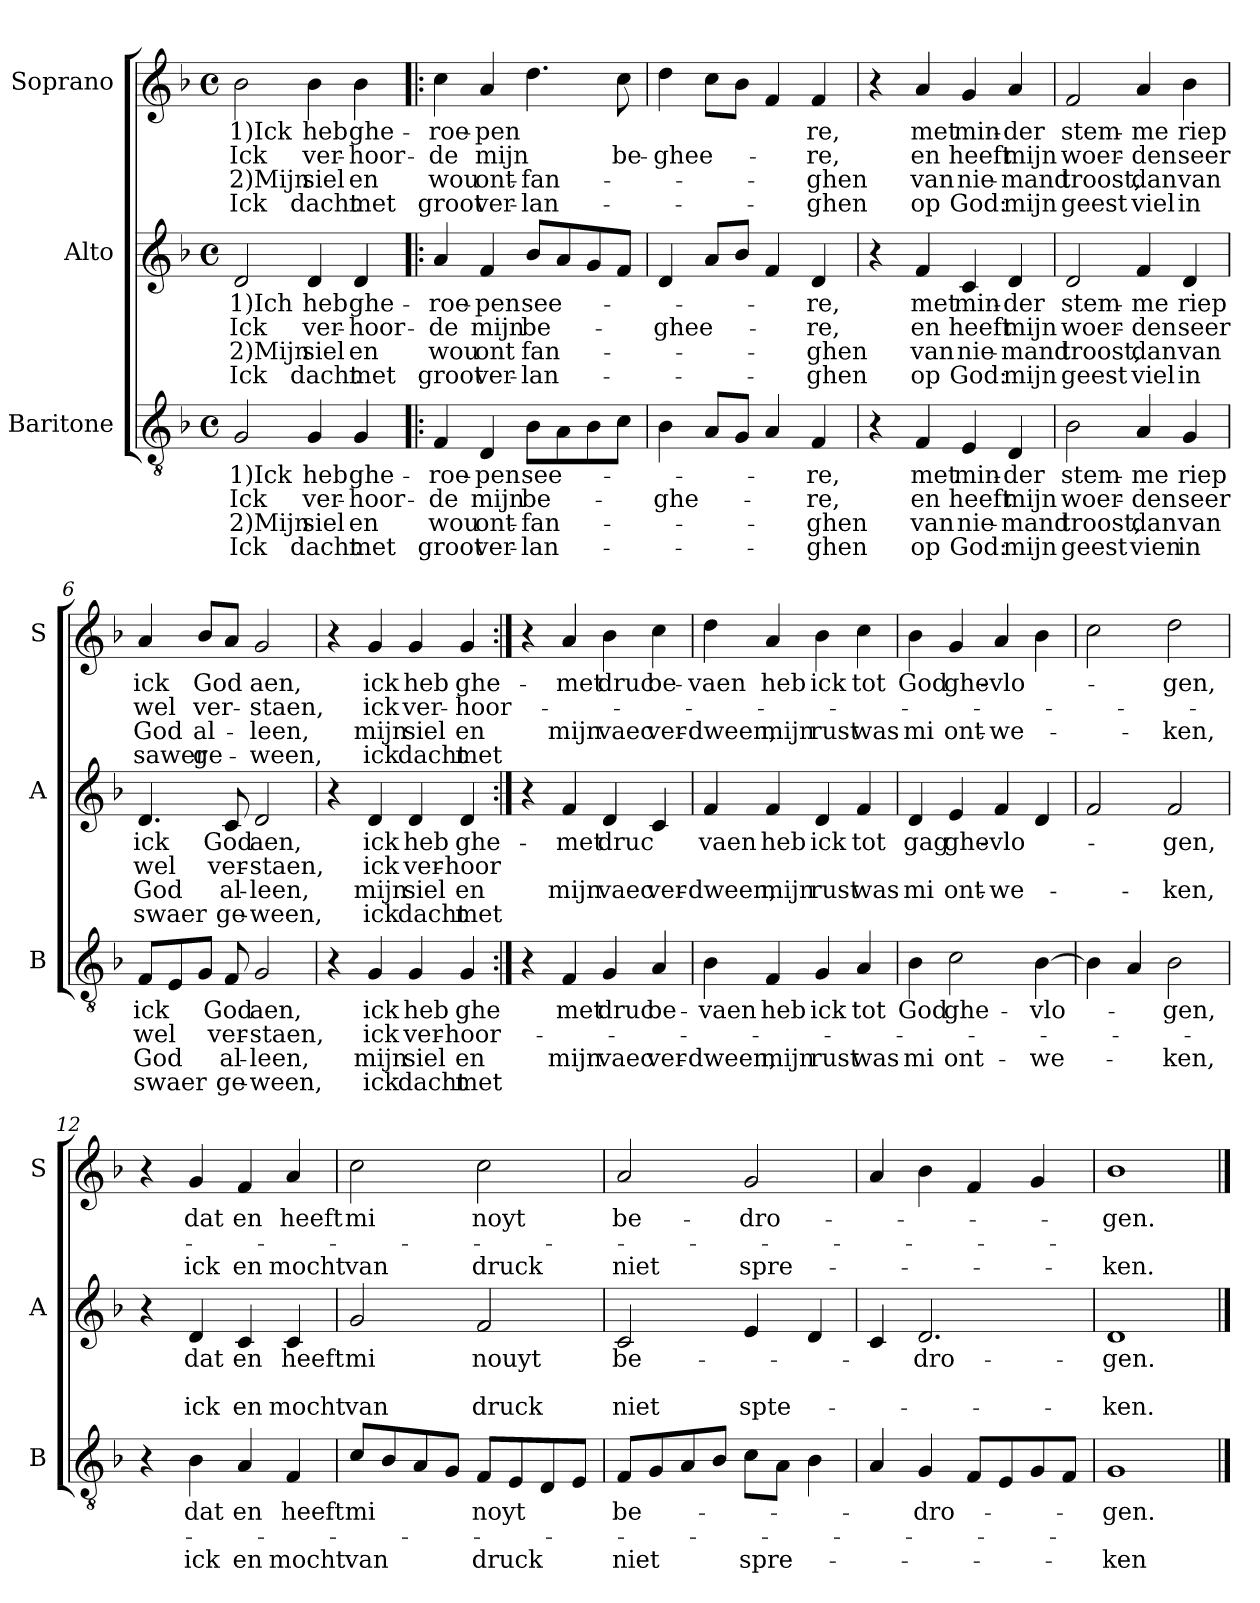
**kern	**text	**text	**text	**text	**kern	**text	**text	**text	**text	**kern	**text	**text	**text	**text
*part3	*part3	*part3	*part3	*part3	*part2	*part2	*part2	*part2	*part2	*part1	*part1	*part1	*part1	*part1
*staff3	*staff3	*staff3	*staff3	*staff3	*staff2	*staff2	*staff2	*staff2	*staff2	*staff1	*staff1	*staff1	*staff1	*staff1
*I"Baritone	*	*	*	*	*I"Alto	*	*	*	*	*I"Soprano	*	*	*	*
*I'B	*	*	*	*	*I'A	*	*	*	*	*I'S	*	*	*	*
*clefGv2	*	*	*	*	*clefG2	*	*	*	*	*clefG2	*	*	*	*
*k[b-]	*	*	*	*	*k[b-]	*	*	*	*	*k[b-]	*	*	*	*
*F:	*	*	*	*	*F:	*	*	*	*	*F:	*	*	*	*
*M4/4	*	*	*	*	*M4/4	*	*	*	*	*M4/4	*	*	*	*
*met(c)	*	*	*	*	*met(c)	*	*	*	*	*met(c)	*	*	*	*
=1	=1	=1	=1	=1	=1	=1	=1	=1	=1	=1	=1	=1	=1	=1
!	!LO:LY:b	!LO:LY:b	!LO:LY:b	!LO:LY:b	!	!LO:LY:b	!LO:LY:b	!LO:LY:b	!LO:LY:b	!	!LO:LY:b	!LO:LY:b	!LO:LY:b	!LO:LY:b
2G/	1)Ick	Ick	2)Mijn	Ick	2d/	1)Ich	Ick	2)Mijn	Ick	2b-\	1)Ick	Ick	2)Mijn	Ick
!	!LO:LY:b	!LO:LY:b	!LO:LY:b	!LO:LY:b	!	!LO:LY:b	!LO:LY:b	!LO:LY:b	!LO:LY:b	!	!LO:LY:b	!LO:LY:b	!LO:LY:b	!LO:LY:b
4G/	heb	ver-	siel	dacht	4d/	heb	ver-	siel	dacht	4b-\	heb	ver-	siel	dacht
!	!LO:LY:b	!LO:LY:b	!LO:LY:b	!LO:LY:b	!	!LO:LY:b	!LO:LY:b	!LO:LY:b	!LO:LY:b	!	!LO:LY:b	!LO:LY:b	!LO:LY:b	!LO:LY:b
4G/	ghe-	-hoor-	en	met	4d/	ghe-	-hoor-	en	met	4b-\	ghe-	-hoor-	en	met
=2!|:	=2!|:	=2!|:	=2!|:	=2!|:	=2!|:	=2!|:	=2!|:	=2!|:	=2!|:	=2!|:	=2!|:	=2!|:	=2!|:	=2!|:
!	!LO:LY:b	!LO:LY:b	!LO:LY:b	!LO:LY:b	!	!LO:LY:b	!LO:LY:b	!LO:LY:b	!LO:LY:b	!	!LO:LY:b	!LO:LY:b	!LO:LY:b	!LO:LY:b
4F/	-roe-	-de	wou	groot	4a/	-roe-	-de	wou	groot	4cc\	-roe-	-de	wou	groot
!	!LO:LY:b	!LO:LY:b	!LO:LY:b	!LO:LY:b	!	!LO:LY:b	!LO:LY:b	!LO:LY:b	!LO:LY:b	!	!LO:LY:b	!LO:LY:b	!LO:LY:b	!LO:LY:b
4D/	-pen	mijn	ont-	ver-	4f/	-pen	mijn	ont	ver-	4a/	-pen	mijn	ont-	ver-
!	!LO:LY:b	!LO:LY:b	!LO:LY:b	!LO:LY:b	!	!LO:LY:b	!LO:LY:b	!LO:LY:b	!LO:LY:b	!	!	!	!LO:LY:b	!LO:LY:b
8B-\L	see-	be-	-fan-	-lan-	8b-/L	see-	be-	fan-	-lan-	4.dd\	.	.	-fan-	-lan-
8A\	.	.	.	.	8a/	.	.	.	.	.	.	.	.	.
8B-\	.	.	.	.	8g/	.	.	.	.	.	.	.	.	.
!	!	!	!	!	!	!	!	!	!	!	!	!LO:LY:b	!	!
8c\J	.	.	.	.	8f/J	.	.	.	.	8cc\	.	be-	.	.
=3	=3	=3	=3	=3	=3	=3	=3	=3	=3	=3	=3	=3	=3	=3
!	!	!LO:LY:b	!	!	!	!	!LO:LY:b	!	!	!	!	!LO:LY:b	!	!
4B-\	.	-ghe-	.	.	4d/	.	-ghee-	.	.	4dd\	.	-ghee-	.	.
8A/L	.	.	.	.	8a/L	.	.	.	.	8cc\L	.	.	.	.
8G/J	.	.	.	.	8b-/J	.	.	.	.	8b-\J	.	.	.	.
4A/	.	.	.	.	4f/	.	.	.	.	4f/	.	.	.	.
!	!LO:LY:b	!LO:LY:b	!LO:LY:b	!LO:LY:b	!	!LO:LY:b	!LO:LY:b	!LO:LY:b	!LO:LY:b	!	!LO:LY:b	!LO:LY:b	!LO:LY:b	!LO:LY:b
4F/	-re,	-re,	-ghen	-ghen	4d/	-re,	-re,	-ghen	-ghen	4f/	-re,	-re,	-ghen	-ghen
=4	=4	=4	=4	=4	=4	=4	=4	=4	=4	=4	=4	=4	=4	=4
4r	.	.	.	.	4r	.	.	.	.	4r	.	.	.	.
!	!LO:LY:b	!LO:LY:b	!LO:LY:b	!LO:LY:b	!	!LO:LY:b	!LO:LY:b	!LO:LY:b	!LO:LY:b	!	!LO:LY:b	!LO:LY:b	!LO:LY:b	!LO:LY:b
4F/	met	en	van	op	4f/	met	en	van	op	4a/	met	en	van	op
!	!LO:LY:b	!LO:LY:b	!LO:LY:b	!LO:LY:b	!	!LO:LY:b	!LO:LY:b	!LO:LY:b	!LO:LY:b	!	!LO:LY:b	!LO:LY:b	!LO:LY:b	!LO:LY:b
4E/	min-	heeft	nie-	God:	4c/	min-	heeft	nie-	God:	4g/	min-	heeft	nie-	God:
!	!LO:LY:b	!LO:LY:b	!LO:LY:b	!LO:LY:b	!	!LO:LY:b	!LO:LY:b	!LO:LY:b	!LO:LY:b	!	!LO:LY:b	!LO:LY:b	!LO:LY:b	!LO:LY:b
4D/	-der	mijn	-mand	mijn	4d/	-der	mijn	-mand	mijn	4a/	-der	mijn	-mand	mijn
!!LO:LB:g=z
=5	=5	=5	=5	=5	=5	=5	=5	=5	=5	=5	=5	=5	=5	=5
!	!LO:LY:b	!LO:LY:b	!LO:LY:b	!LO:LY:b	!	!LO:LY:b	!LO:LY:b	!LO:LY:b	!LO:LY:b	!	!LO:LY:b	!LO:LY:b	!LO:LY:b	!LO:LY:b
2B-\	stem-	woer-	troost,	geest	2d/	stem-	woer-	troost,	geest	2f/	stem-	woer-	troost,	geest
!	!LO:LY:b	!LO:LY:b	!LO:LY:b	!LO:LY:b	!	!LO:LY:b	!LO:LY:b	!LO:LY:b	!LO:LY:b	!	!LO:LY:b	!LO:LY:b	!LO:LY:b	!LO:LY:b
4A/	-me	-den	dan	vien	4f/	-me	-den	dan	viel	4a/	-me	-den	dan	viel
!	!LO:LY:b	!LO:LY:b	!LO:LY:b	!LO:LY:b	!	!LO:LY:b	!LO:LY:b	!LO:LY:b	!LO:LY:b	!	!LO:LY:b	!LO:LY:b	!LO:LY:b	!LO:LY:b
4G/	riep	seer	van	in	4d/	riep	seer	van	in	4b-\	riep	seer	van	in
=6	=6	=6	=6	=6	=6	=6	=6	=6	=6	=6	=6	=6	=6	=6
!	!LO:LY:b	!LO:LY:b	!LO:LY:b	!LO:LY:b	!	!LO:LY:b	!LO:LY:b	!LO:LY:b	!LO:LY:b	!	!LO:LY:b	!LO:LY:b	!LO:LY:b	!LO:LY:b
8F/L	ick	wel	God	swaer	4.d/	ick	wel	God	swaer	4a/	ick	wel	God	sawer
8E/	.	.	.	.	.	.	.	.	.	.	.	.	.	.
!	!	!	!	!	!	!	!	!	!	!	!LO:LY:b	!LO:LY:b	!LO:LY:b	!LO:LY:b
8G/J	.	.	.	.	.	.	.	.	.	8b-/L	God	ver-	al-	ge-
!	!LO:LY:b	!LO:LY:b	!LO:LY:b	!LO:LY:b	!	!LO:LY:b	!LO:LY:b	!LO:LY:b	!LO:LY:b	!	!	!	!	!
8F/	God	ver-	al-	ge-	8c/	God	ver-	al-	ge-	8a/J	.	.	.	.
!	!LO:LY:b	!LO:LY:b	!LO:LY:b	!LO:LY:b	!	!LO:LY:b	!LO:LY:b	!LO:LY:b	!LO:LY:b	!	!LO:LY:b	!LO:LY:b	!LO:LY:b	!LO:LY:b
2G/	aen,	-staen,	-leen,	-ween,	2d/	aen,	-staen,	-leen,	-ween,	2g/	aen,	-staen,	-leen,	-ween,
=7	=7	=7	=7	=7	=7	=7	=7	=7	=7	=7	=7	=7	=7	=7
4r	.	.	.	.	4r	.	.	.	.	4r	.	.	.	.
!	!LO:LY:b	!LO:LY:b	!LO:LY:b	!LO:LY:b	!	!LO:LY:b	!LO:LY:b	!LO:LY:b	!LO:LY:b	!	!LO:LY:b	!LO:LY:b	!LO:LY:b	!LO:LY:b
4G/	ick	ick	mijn	ick	4d/	ick	ick	mijn	ick	4g/	ick	ick	mijn	ick
!	!LO:LY:b	!LO:LY:b	!LO:LY:b	!LO:LY:b	!	!LO:LY:b	!LO:LY:b	!LO:LY:b	!LO:LY:b	!	!LO:LY:b	!LO:LY:b	!LO:LY:b	!LO:LY:b
4G/	heb	ver-	siel	dacht	4d/	heb	ver-	siel	dacht	4g/	heb	ver-	siel	dacht
!	!LO:LY:b	!LO:LY:b	!LO:LY:b	!LO:LY:b	!	!LO:LY:b	!LO:LY:b	!LO:LY:b	!LO:LY:b	!	!LO:LY:b	!LO:LY:b	!LO:LY:b	!LO:LY:b
4G/	ghe	-hoor-	en	met	4d/	ghe-	-hoor	en	met	4g/	ghe-	-hoor-	en	met
=8:|!	=8:|!	=8:|!	=8:|!	=8:|!	=8:|!	=8:|!	=8:|!	=8:|!	=8:|!	=8:|!	=8:|!	=8:|!	=8:|!	=8:|!
4r	.	.	.	.	4r	.	.	.	.	4r	.	.	.	.
!	!LO:LY:b	!	!LO:LY:b	!	!	!LO:LY:b	!	!LO:LY:b	!	!	!LO:LY:b	!	!LO:LY:b	!
4F/	met	.	mijn	.	4f/	-met	.	mijn	.	4a/	-met	.	mijn	.
!	!LO:LY:b	!	!LO:LY:b	!	!	!LO:LY:b	!	!LO:LY:b	!	!	!LO:LY:b	!	!LO:LY:b	!
4G/	druc	.	vaec	.	4d/	druc	.	vaec	.	4b-\	druc	.	vaec	.
!	!LO:LY:b	!	!LO:LY:b	!	!	!	!	!LO:LY:b	!	!	!LO:LY:b	!	!LO:LY:b	!
4A/	be-	.	ver-	.	4c/	.	.	ver-	.	4cc\	be-	.	ver-	.
!!LO:PB:g=z
=9	=9	=9	=9	=9	=9	=9	=9	=9	=9	=9	=9	=9	=9	=9
!	!LO:LY:b	!	!LO:LY:b	!	!	!LO:LY:b	!	!LO:LY:b	!	!	!LO:LY:b	!	!LO:LY:b	!
4B-\	-vaen	.	-dween,	.	4f/	vaen	.	-dween,	.	4dd\	-vaen	.	-dween,	.
!	!LO:LY:b	!	!LO:LY:b	!	!	!LO:LY:b	!	!LO:LY:b	!	!	!LO:LY:b	!	!LO:LY:b	!
4F/	heb	.	mijn	.	4f/	heb	.	mijn	.	4a/	heb	.	mijn	.
!	!LO:LY:b	!	!LO:LY:b	!	!	!LO:LY:b	!	!LO:LY:b	!	!	!LO:LY:b	!	!LO:LY:b	!
4G/	ick	.	rust	.	4d/	ick	.	rust	.	4b-\	ick	.	rust	.
!	!LO:LY:b	!	!LO:LY:b	!	!	!LO:LY:b	!	!LO:LY:b	!	!	!LO:LY:b	!	!LO:LY:b	!
4A/	tot	.	was	.	4f/	tot	.	was	.	4cc\	tot	.	was	.
=10	=10	=10	=10	=10	=10	=10	=10	=10	=10	=10	=10	=10	=10	=10
!	!LO:LY:b	!	!LO:LY:b	!	!	!LO:LY:b	!	!LO:LY:b	!	!	!LO:LY:b	!	!LO:LY:b	!
4B-\	God	.	mi	.	4d/	gag	.	mi	.	4b-\	God	.	mi	.
!	!LO:LY:b	!	!LO:LY:b	!	!	!LO:LY:b	!	!LO:LY:b	!	!	!LO:LY:b	!	!LO:LY:b	!
2c\	ghe-	.	ont-	.	4e/	ghe-	.	ont-	.	4g/	ghe-	.	ont-	.
!	!	!	!	!	!	!LO:LY:b	!	!LO:LY:b	!	!	!LO:LY:b	!	!LO:LY:b	!
.	.	.	.	.	4f/	-vlo-	.	-we-	.	4a/	-vlo-	.	-we-	.
!	!LO:LY:b	!	!LO:LY:b	!	!	!	!	!	!	!	!	!	!	!
[4B-\	-vlo-	.	-we-	.	4d/	.	.	.	.	4b-\	.	.	.	.
=11	=11	=11	=11	=11	=11	=11	=11	=11	=11	=11	=11	=11	=11	=11
4B-\]	.	.	.	.	2f/	.	.	.	.	2cc\	.	.	.	.
4A/	.	.	.	.	.	.	.	.	.	.	.	.	.	.
!	!LO:LY:b	!	!LO:LY:b	!	!	!LO:LY:b	!	!LO:LY:b	!	!	!LO:LY:b	!	!LO:LY:b	!
2B-\	-gen,	.	-ken,	.	2f/	-gen,	.	-ken,	.	2dd\	-gen,	.	-ken,	.
=12	=12	=12	=12	=12	=12	=12	=12	=12	=12	=12	=12	=12	=12	=12
4r	.	.	.	.	4r	.	.	.	.	4r	.	.	.	.
!	!LO:LY:b	!	!LO:LY:b	!	!	!LO:LY:b	!	!LO:LY:b	!	!	!LO:LY:b	!	!LO:LY:b	!
4B-\	dat	.	ick	.	4d/	dat	.	ick	.	4g/	dat	.	ick	.
!	!LO:LY:b	!	!LO:LY:b	!	!	!LO:LY:b	!	!LO:LY:b	!	!	!LO:LY:b	!	!LO:LY:b	!
4A/	en	.	en	.	4c/	en	.	en	.	4f/	en	.	en	.
!	!LO:LY:b	!	!LO:LY:b	!	!	!LO:LY:b	!	!LO:LY:b	!	!	!LO:LY:b	!	!LO:LY:b	!
4F/	heeft	.	mocht	.	4c/	heeft	.	mocht	.	4a/	heeft	.	mocht	.
!!LO:LB:g=z
=13	=13	=13	=13	=13	=13	=13	=13	=13	=13	=13	=13	=13	=13	=13
!	!LO:LY:b	!	!LO:LY:b	!	!	!LO:LY:b	!	!LO:LY:b	!	!	!LO:LY:b	!	!LO:LY:b	!
8c/L	mi	.	van	.	2g/	mi	.	van	.	2cc\	mi	.	van	.
8B-/	.	.	.	.	.	.	.	.	.	.	.	.	.	.
8A/	.	.	.	.	.	.	.	.	.	.	.	.	.	.
8G/J	.	.	.	.	.	.	.	.	.	.	.	.	.	.
!	!LO:LY:b	!	!LO:LY:b	!	!	!LO:LY:b	!	!LO:LY:b	!	!	!LO:LY:b	!	!LO:LY:b	!
8F/L	noyt	.	druck	.	2f/	nouyt	.	druck	.	2cc\	noyt	.	druck	.
8E/	.	.	.	.	.	.	.	.	.	.	.	.	.	.
8D/	.	.	.	.	.	.	.	.	.	.	.	.	.	.
8E/J	.	.	.	.	.	.	.	.	.	.	.	.	.	.
=14	=14	=14	=14	=14	=14	=14	=14	=14	=14	=14	=14	=14	=14	=14
!	!LO:LY:b	!	!LO:LY:b	!	!	!LO:LY:b	!	!LO:LY:b	!	!	!LO:LY:b	!	!LO:LY:b	!
8F/L	be-	.	niet	.	2c/	be-	.	niet	.	2a/	be-	.	niet	.
8G/	.	.	.	.	.	.	.	.	.	.	.	.	.	.
8A/	.	.	.	.	.	.	.	.	.	.	.	.	.	.
8B-/J	.	.	.	.	.	.	.	.	.	.	.	.	.	.
!	!	!	!LO:LY:b	!	!	!	!	!LO:LY:b	!	!	!LO:LY:b	!	!LO:LY:b	!
8c\L	.	.	spre-	.	4e/	.	.	spte-	.	2g/	-dro-	.	spre-	.
8A\J	.	.	.	.	.	.	.	.	.	.	.	.	.	.
4B-\	.	.	.	.	4d/	.	.	.	.	.	.	.	.	.
=15	=15	=15	=15	=15	=15	=15	=15	=15	=15	=15	=15	=15	=15	=15
4A/	.	.	.	.	4c/	.	.	.	.	4a/	.	.	.	.
!	!LO:LY:b	!	!	!	!	!LO:LY:b	!	!	!	!	!	!	!	!
4G/	-dro-	.	.	.	2.d/	-dro-	.	.	.	4b-\	.	.	.	.
8F/L	.	.	.	.	.	.	.	.	.	4f/	.	.	.	.
8E/	.	.	.	.	.	.	.	.	.	.	.	.	.	.
8G/	.	.	.	.	.	.	.	.	.	4g/	.	.	.	.
8F/J	.	.	.	.	.	.	.	.	.	.	.	.	.	.
=16	=16	=16	=16	=16	=16	=16	=16	=16	=16	=16	=16	=16	=16	=16
!	!LO:LY:b	!	!LO:LY:b	!	!	!LO:LY:b	!	!LO:LY:b	!	!	!LO:LY:b	!	!LO:LY:b	!
1G	-gen.	.	-ken	.	1d	-gen.	.	-ken.	.	1b-	-gen.	.	-ken.	.
==	==	==	==	==	==	==	==	==	==	==	==	==	==	==
*-	*-	*-	*-	*-	*-	*-	*-	*-	*-	*-	*-	*-	*-	*-
